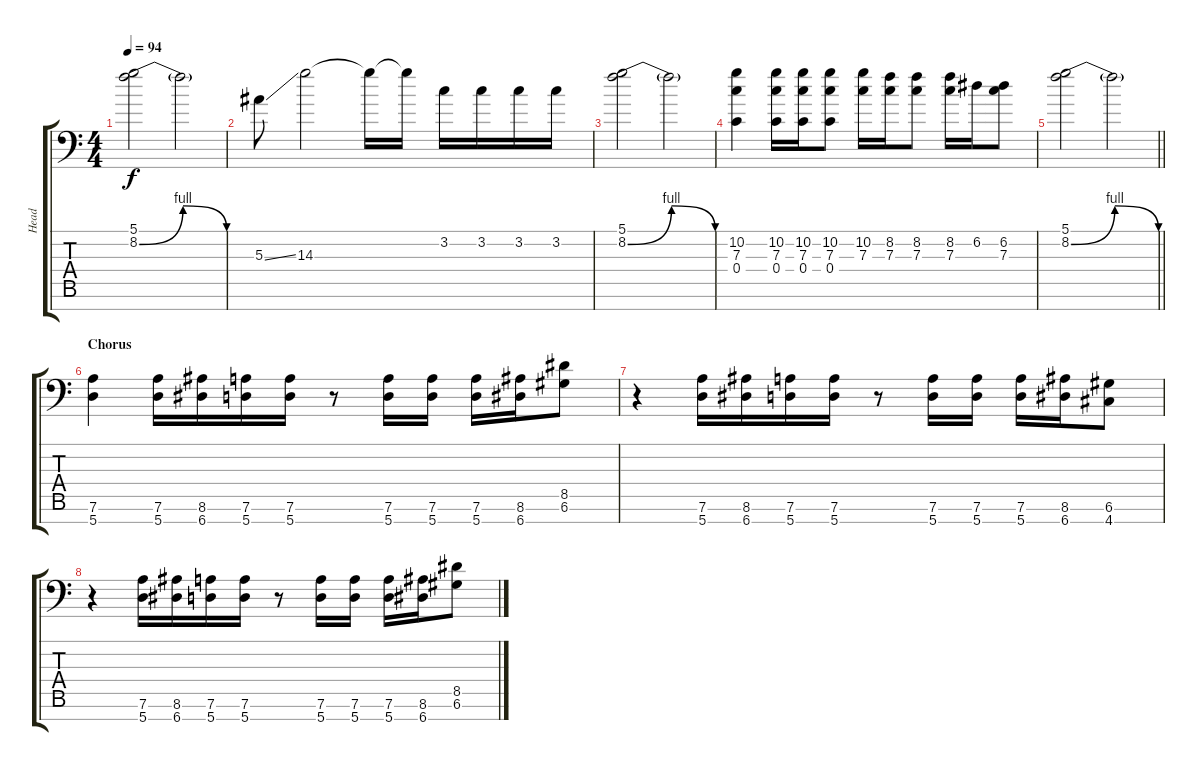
\track ("Head" "Head") {instrument distortionguitar}
\staff {score tabs}
\tuning (D4 A3 F3 C3 G2 D2 A1) {hide}
\ts (4 4)
\tempo 94
\clef f4
\ks c
(5.1 8.2{be (bendrelease 0 0 30 4 30 4 60 0)}).2{dy f} 8.2{t}.2 |
5.3{ss}.8 14.3.2 14.3{t}.16 14.3{t}.16 3.2.16 3.2.16 3.2.16 3.2.16 |
(5.1 8.2{be (bendrelease 0 0 30 4 30 4 60 0)}).2 8.2{t}.2 |
(10.2 7.3 0.4).4 (10.2 7.3 0.4).16 (10.2 7.3 0.4).16 (10.2 7.3 0.4).8 (10.2 7.3).16 (8.2 7.3).16 (8.2 7.3).8 (8.2 7.3).16 6.2.16 (6.2 7.3).8 |
\barLineRight lightlight
(5.1 8.2{be (bendrelease 0 0 30 4 30 4 60 0)}).2 8.2{t}.2 |
\section ("" "Chorus")
(7.6 5.7).4 (7.6 5.7).16 (8.6 6.7).16 (7.6 5.7).16 (7.6 5.7).16 r.8 (7.6 5.7).16 (7.6 5.7).16 (7.6 5.7).16 (8.6 6.7).16 (8.5 6.6).8 |
r.4 (7.6 5.7).16 (8.6 6.7).16 (7.6 5.7).16 (7.6 5.7).16 r.8 (7.6 5.7).16 (7.6 5.7).16 (7.6 5.7).16 (8.6 6.7).16 (6.6 4.7).8 |
r.4 (7.6 5.7).16 (8.6 6.7).16 (7.6 5.7).16 (7.6 5.7).16 r.8 (7.6 5.7).16 (7.6 5.7).16 (7.6 5.7).16 (8.6 6.7).16 (8.5 6.6).8
